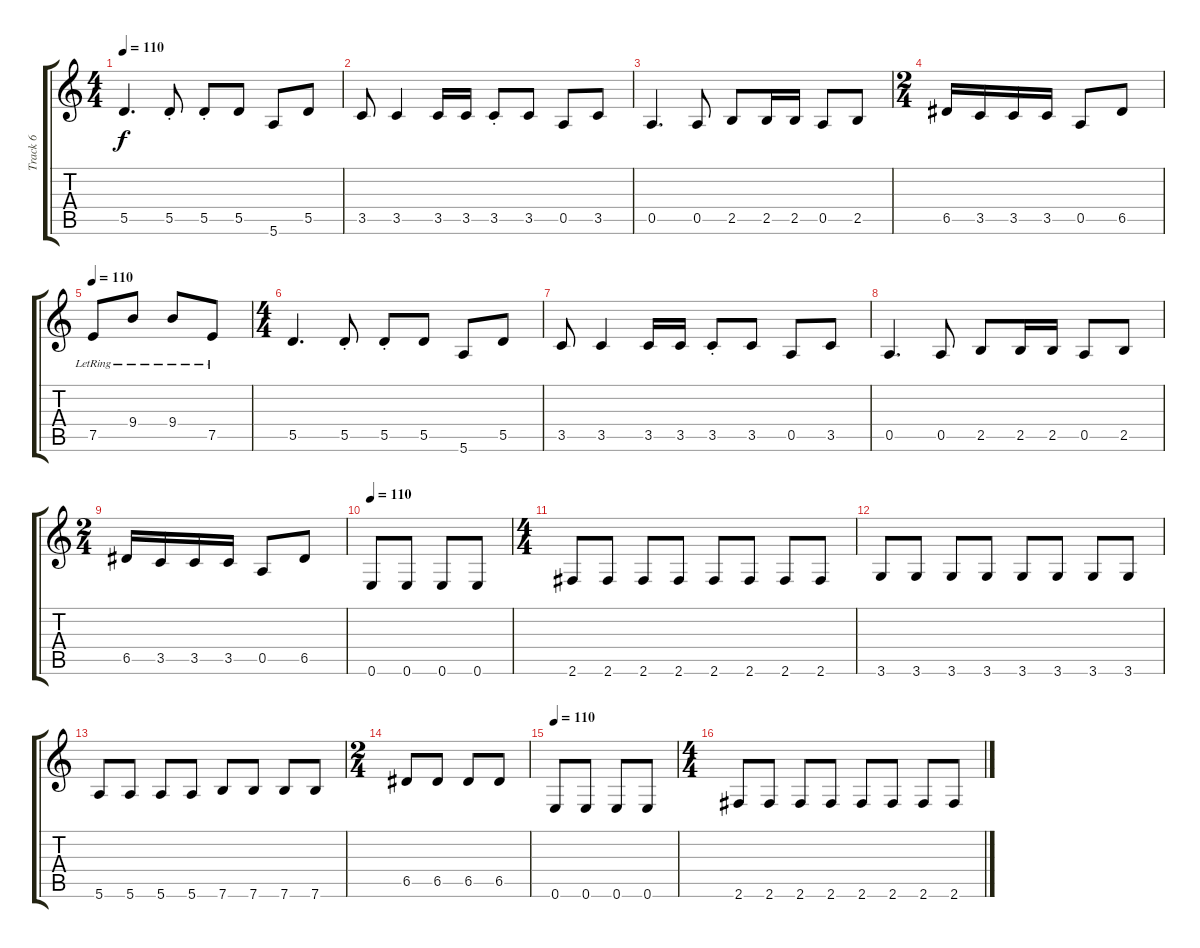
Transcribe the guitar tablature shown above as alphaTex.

\track ("Track 6" "Track 6") {instrument electricbassfinger}
\staff {score tabs}
\tuning (E4 B3 G3 D3 A2 E2) {hide}
\ts (4 4)
\tempo 110
\clef g2
\ks c
5.5.4{d dy f} 5.5{st}.8 5.5{st}.8 5.5.8 5.6.8 5.5.8 |
3.5.8 3.5.4 3.5.16 3.5.16 3.5{st}.8 3.5.8 0.5.8 3.5.8 |
0.5.4{d} 0.5.8 2.5.8 2.5.16 2.5.16 0.5.8 2.5.8 |
\ts (2 4)
6.5.16 3.5.16 3.5.16 3.5.16 0.5.8 6.5.8 |
\tempo 110
7.5{lr}.8 9.4{lr}.8 9.4{lr}.8 7.5{lr}.8 |
\ts (4 4)
5.5.4{d} 5.5{st}.8 5.5{st}.8 5.5.8 5.6.8 5.5.8 |
3.5.8 3.5.4 3.5.16 3.5.16 3.5{st}.8 3.5.8 0.5.8 3.5.8 |
0.5.4{d} 0.5.8 2.5.8 2.5.16 2.5.16 0.5.8 2.5.8 |
\ts (2 4)
6.5.16 3.5.16 3.5.16 3.5.16 0.5.8 6.5.8 |
\tempo 110
0.6.8 0.6.8 0.6.8 0.6.8 |
\ts (4 4)
2.6.8 2.6.8 2.6.8 2.6.8 2.6.8 2.6.8 2.6.8 2.6.8 |
3.6.8 3.6.8 3.6.8 3.6.8 3.6.8 3.6.8 3.6.8 3.6.8 |
5.6.8 5.6.8 5.6.8 5.6.8 7.6.8 7.6.8 7.6.8 7.6.8 |
\ts (2 4)
6.5.8 6.5.8 6.5.8 6.5.8 |
\tempo 110
0.6.8 0.6.8 0.6.8 0.6.8 |
\ts (4 4)
2.6.8 2.6.8 2.6.8 2.6.8 2.6.8 2.6.8 2.6.8 2.6.8
